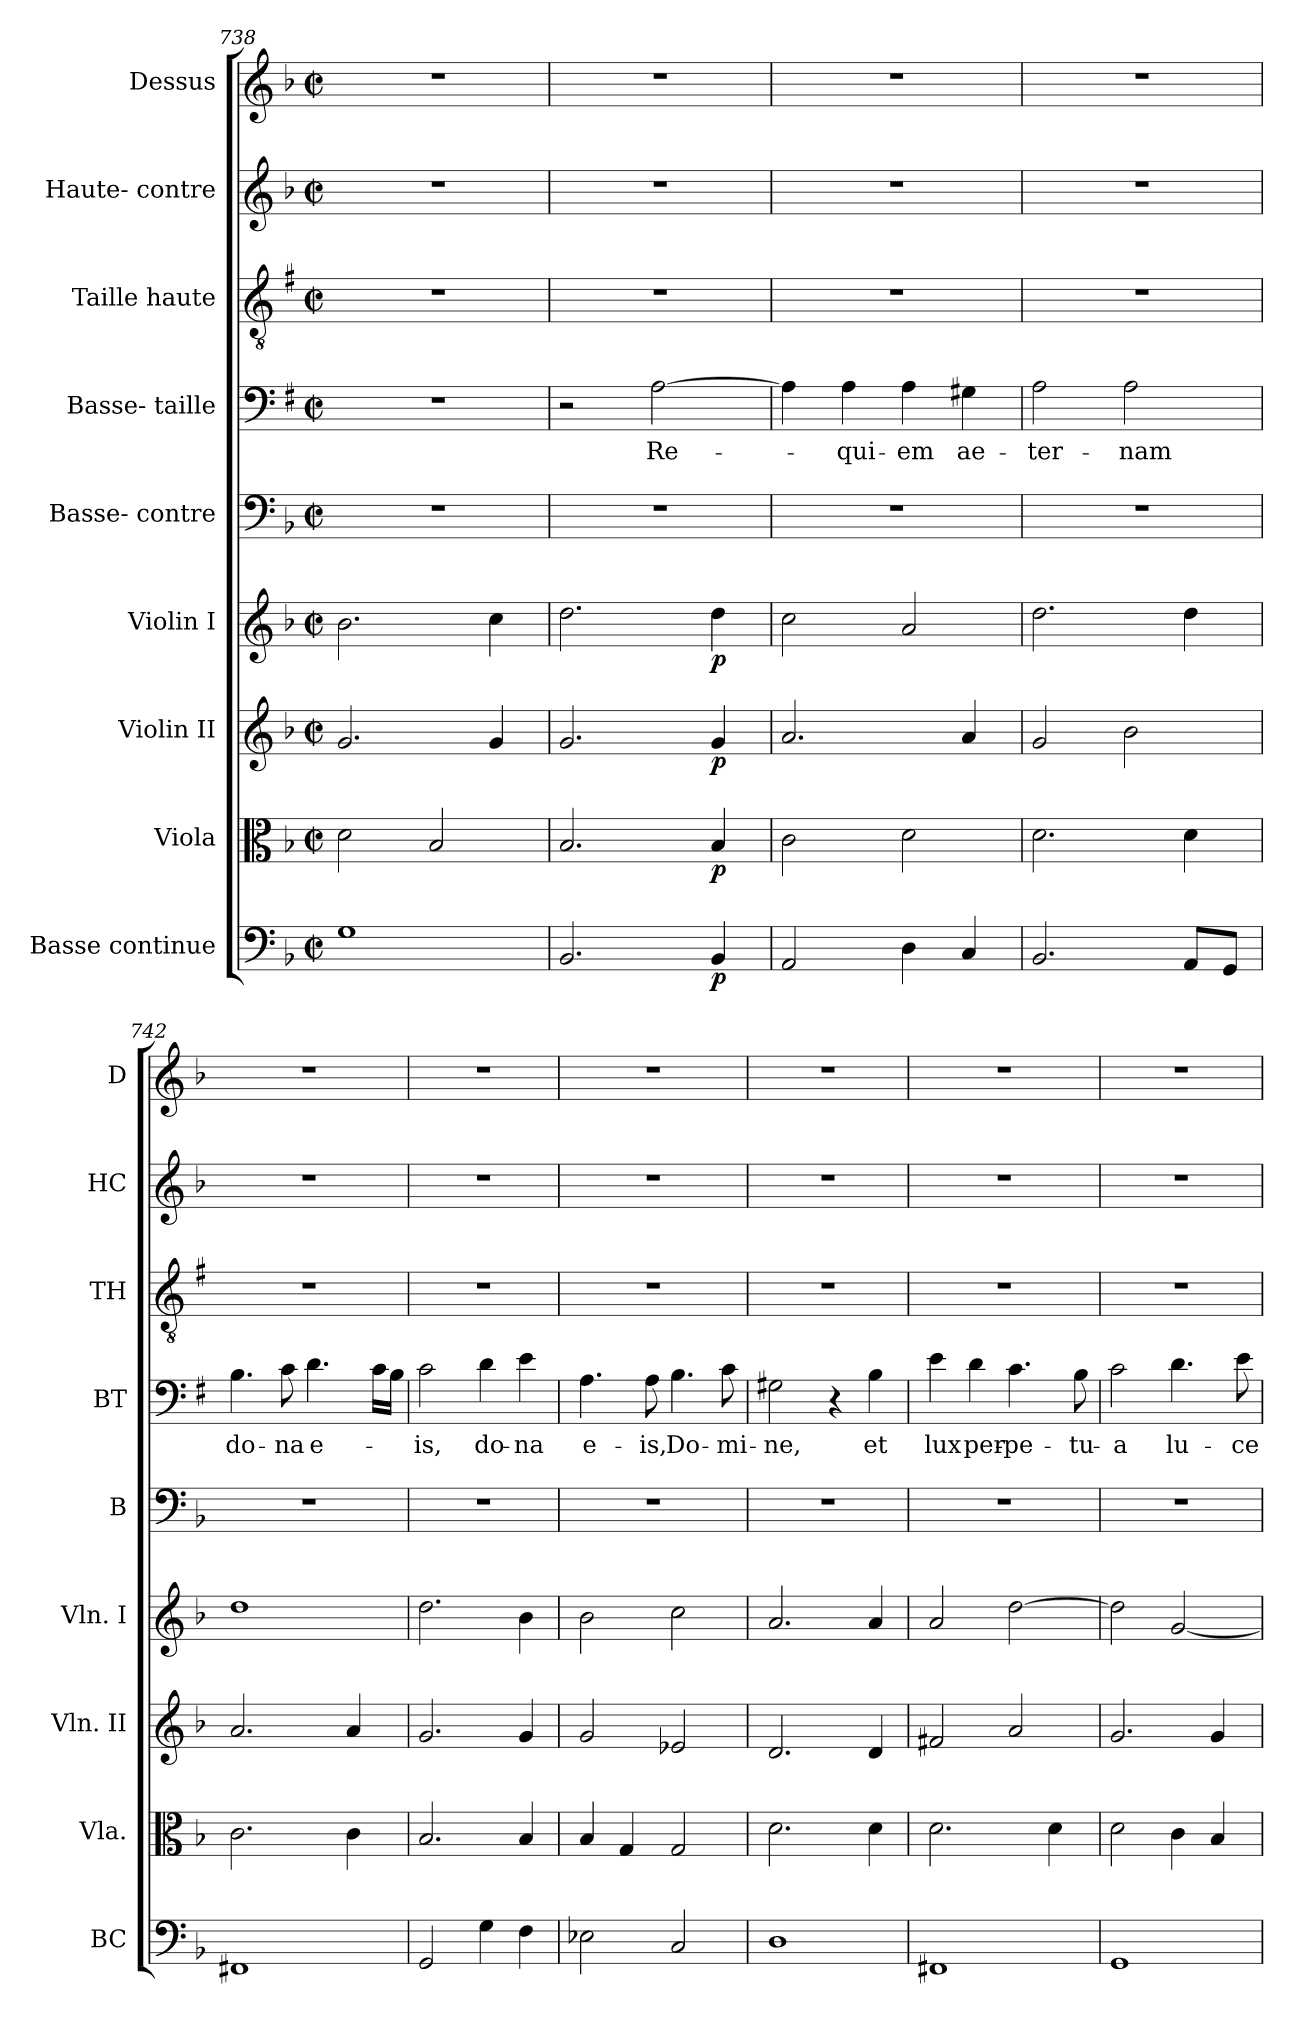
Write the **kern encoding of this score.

**kern	**dynam	**kern	**dynam	**kern	**dynam	**kern	**dynam	**kern	**kern	**text	**kern	**kern	**kern
*part9	*part9	*part8	*part8	*part7	*part7	*part6	*part6	*part5	*part4	*part4	*part3	*part2	*part1
*staff9	*staff9	*staff8	*staff8	*staff7	*staff7	*staff6	*staff6	*staff5	*staff4	*staff4	*staff3	*staff2	*staff1
*I"Basse  continue	*	*I"Viola	*	*I"Violin II	*	*I"Violin I	*	*I"Basse- contre	*I"Basse- taille	*	*I"Taille haute	*I"Haute- contre	*I"Dessus
*I'BC	*	*I'Vla.	*	*I'Vln. II	*	*I'Vln. I	*	*I'B	*I'BT	*	*I'TH	*I'HC	*I'D
*clefF4	*	*clefC3	*	*clefG2	*	*clefG2	*	*clefF4	*clefF4	*	*clefGv2	*clefG2	*clefG2
*	*	*	*	*	*	*	*	*	*ITrd1c2	*	*ITrd1c2	*	*
*k[b-]	*	*k[b-]	*	*k[b-]	*	*k[b-]	*	*k[b-]	*k[b-]	*	*k[b-]	*k[b-]	*k[b-]
*F:	*	*F:	*	*F:	*	*F:	*	*F:	*F:	*	*F:	*F:	*F:
*M2/2	*	*M2/2	*	*M2/2	*	*M2/2	*	*M2/2	*M2/2	*	*M2/2	*M2/2	*M2/2
*met(c|)	*	*met(c|)	*	*met(c|)	*	*met(c|)	*	*met(c|)	*met(c|)	*	*met(c|)	*met(c|)	*met(c|)
=738	=738	=738	=738	=738	=738	=738	=738	=738	=738	=738	=738	=738	=738
1G	.	2d\	.	2.g/	.	2.b-\	.	1r	1r	.	1r	1r	1r
.	.	2B-/	.	.	.	.	.	.	.	.	.	.	.
.	.	.	.	4g/	.	4cc\	.	.	.	.	.	.	.
=739	=739	=739	=739	=739	=739	=739	=739	=739	=739	=739	=739	=739	=739
2.BB-/	.	2.B-/	.	2.g/	.	2.dd\	.	1r	2r	.	1r	1r	1r
!	!	!	!	!	!	!	!	!	!	!LO:LY:b	!	!	!
.	.	.	.	.	.	.	.	.	[2G\	Re-	.	.	.
!	!LO:DY:b	!	!LO:DY:b	!	!LO:DY:b	!	!LO:DY:b	!	!	!	!	!	!
4BB-/	p	4B-/	p	4g/	p	4dd\	p	.	.	.	.	.	.
=740	=740	=740	=740	=740	=740	=740	=740	=740	=740	=740	=740	=740	=740
2AA/	.	2c\	.	2.a/	.	2cc\	.	1r	4G\]	.	1r	1r	1r
!	!	!	!	!	!	!	!	!	!	!LO:LY:b	!	!	!
.	.	.	.	.	.	.	.	.	4G\	-qui-	.	.	.
!	!	!	!	!	!	!	!	!	!	!LO:LY:b	!	!	!
4D\	.	2d\	.	.	.	2a/	.	.	4G\	-em	.	.	.
!	!	!	!	!	!	!	!	!	!	!LO:LY:b	!	!	!
4C/	.	.	.	4a/	.	.	.	.	4F#X\	ae-	.	.	.
=741	=741	=741	=741	=741	=741	=741	=741	=741	=741	=741	=741	=741	=741
!	!	!	!	!	!	!	!	!	!	!LO:LY:b	!	!	!
2.BB-/	.	2.d\	.	2g/	.	2.dd\	.	1r	2G\	-ter-	1r	1r	1r
!	!	!	!	!	!	!	!	!	!	!LO:LY:b	!	!	!
.	.	.	.	2b-\	.	.	.	.	2G\	-nam	.	.	.
8AA/L	.	4d\	.	.	.	4dd\	.	.	.	.	.	.	.
8GG/J	.	.	.	.	.	.	.	.	.	.	.	.	.
=742	=742	=742	=742	=742	=742	=742	=742	=742	=742	=742	=742	=742	=742
!	!	!	!	!	!	!	!	!	!	!LO:LY:b	!	!	!
1FF#X	.	2.c\	.	2.a/	.	1dd	.	1r	4.A\	do-	1r	1r	1r
!	!	!	!	!	!	!	!	!	!	!LO:LY:b	!	!	!
.	.	.	.	.	.	.	.	.	8B-\	-na	.	.	.
!	!	!	!	!	!	!	!	!	!	!LO:LY:b	!	!	!
.	.	.	.	.	.	.	.	.	4.c\	e-	.	.	.
.	.	4c\	.	4a/	.	.	.	.	.	.	.	.	.
.	.	.	.	.	.	.	.	.	16B-\LL	.	.	.	.
.	.	.	.	.	.	.	.	.	16A\JJ	.	.	.	.
!!LO:LB:g=z
=743	=743	=743	=743	=743	=743	=743	=743	=743	=743	=743	=743	=743	=743
!	!	!	!	!	!	!	!	!	!	!LO:LY:b	!	!	!
2GG/	.	2.B-/	.	2.g/	.	2.dd\	.	1r	2B-\	-is,	1r	1r	1r
!	!	!	!	!	!	!	!	!	!	!LO:LY:b	!	!	!
4G\	.	.	.	.	.	.	.	.	4c\	do-	.	.	.
!	!	!	!	!	!	!	!	!	!	!LO:LY:b	!	!	!
4F\	.	4B-/	.	4g/	.	4b-\	.	.	4d\	-na	.	.	.
=744	=744	=744	=744	=744	=744	=744	=744	=744	=744	=744	=744	=744	=744
!	!	!	!	!	!	!	!	!	!	!LO:LY:b	!	!	!
2E-X\	.	4B-/	.	2g/	.	2b-\	.	1r	4.G\	e-	1r	1r	1r
.	.	4G/	.	.	.	.	.	.	.	.	.	.	.
!	!	!	!	!	!	!	!	!	!	!LO:LY:b	!	!	!
.	.	.	.	.	.	.	.	.	8G\	-is,	.	.	.
!	!	!	!	!	!	!	!	!	!	!LO:LY:b	!	!	!
2C/	.	2G/	.	2e-X/	.	2cc\	.	.	4.A\	Do-	.	.	.
!	!	!	!	!	!	!	!	!	!	!LO:LY:b	!	!	!
.	.	.	.	.	.	.	.	.	8B-\	-mi-	.	.	.
=745	=745	=745	=745	=745	=745	=745	=745	=745	=745	=745	=745	=745	=745
!	!	!	!	!	!	!	!	!	!	!LO:LY:b	!	!	!
1D	.	2.d\	.	2.d/	.	2.a/	.	1r	2F#X>\	-ne,	1r	1r	1r
.	.	.	.	.	.	.	.	.	4r	.	.	.	.
!	!	!	!	!	!	!	!	!	!	!LO:LY:b	!	!	!
.	.	4d\	.	4d/	.	4a/	.	.	4A\	et	.	.	.
=746	=746	=746	=746	=746	=746	=746	=746	=746	=746	=746	=746	=746	=746
!	!	!	!	!	!	!	!	!	!	!LO:LY:b	!	!	!
1FF#X	.	2.d\	.	2f#X/	.	2a/	.	1r	4d\	lux	1r	1r	1r
!	!	!	!	!	!	!	!	!	!	!LO:LY:b	!	!	!
.	.	.	.	.	.	.	.	.	4c\	per-	.	.	.
!	!	!	!	!	!	!	!	!	!	!LO:LY:b	!	!	!
.	.	.	.	2a/	.	[2dd\	.	.	4.B-\	-pe-	.	.	.
.	.	4d\	.	.	.	.	.	.	.	.	.	.	.
!	!	!	!	!	!	!	!	!	!	!LO:LY:b	!	!	!
.	.	.	.	.	.	.	.	.	8A\	-tu-	.	.	.
=747	=747	=747	=747	=747	=747	=747	=747	=747	=747	=747	=747	=747	=747
!	!	!	!	!	!	!	!	!	!	!LO:LY:b	!	!	!
1GG	.	2d\	.	2.g/	.	2dd\]	.	1r	2B-\	-a	1r	1r	1r
!	!	!	!	!	!	!	!	!	!	!LO:LY:b	!	!	!
.	.	4c\	.	.	.	[2g/	.	.	4.c\	lu-	.	.	.
.	.	4B-/	.	4g/	.	.	.	.	.	.	.	.	.
!	!	!	!	!	!	!	!	!	!	!LO:LY:b	!	!	!
.	.	.	.	.	.	.	.	.	8d\	-ce-	.	.	.
=	=	=	=	=	=	=	=	=	=	=	=	=	=
*-	*-	*-	*-	*-	*-	*-	*-	*-	*-	*-	*-	*-	*-
